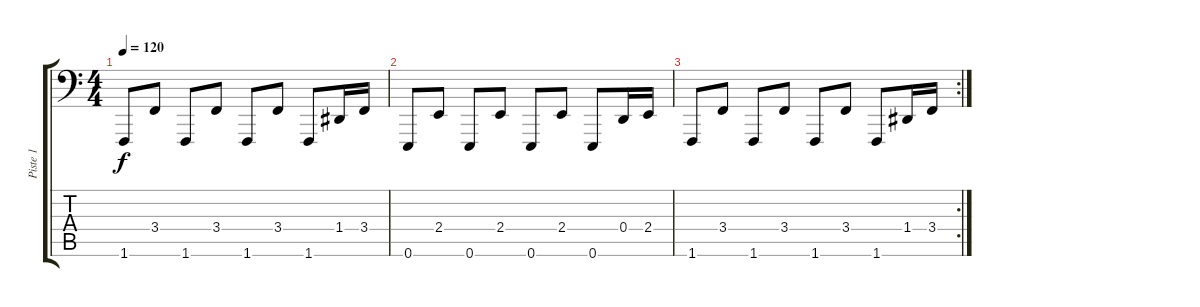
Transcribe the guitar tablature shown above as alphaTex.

\track ("Piste 1" "Piste 1") {instrument lead2sawtooth}
\staff {score tabs}
\tuning (E3 B2 G2 D2 A1 E1) {hide}
\ts (4 4)
\tempo 120
\clef f4
\ks c
1.6.8{dy f} 3.4.8 1.6.8 3.4.8 1.6.8 3.4.8 1.6.8 1.4.16 3.4.16 |
0.6.8 2.4.8 0.6.8 2.4.8 0.6.8 2.4.8 0.6.8 0.4.16 2.4.16 |
\rc 2
1.6.8 3.4.8 1.6.8 3.4.8 1.6.8 3.4.8 1.6.8 1.4.16 3.4.16
